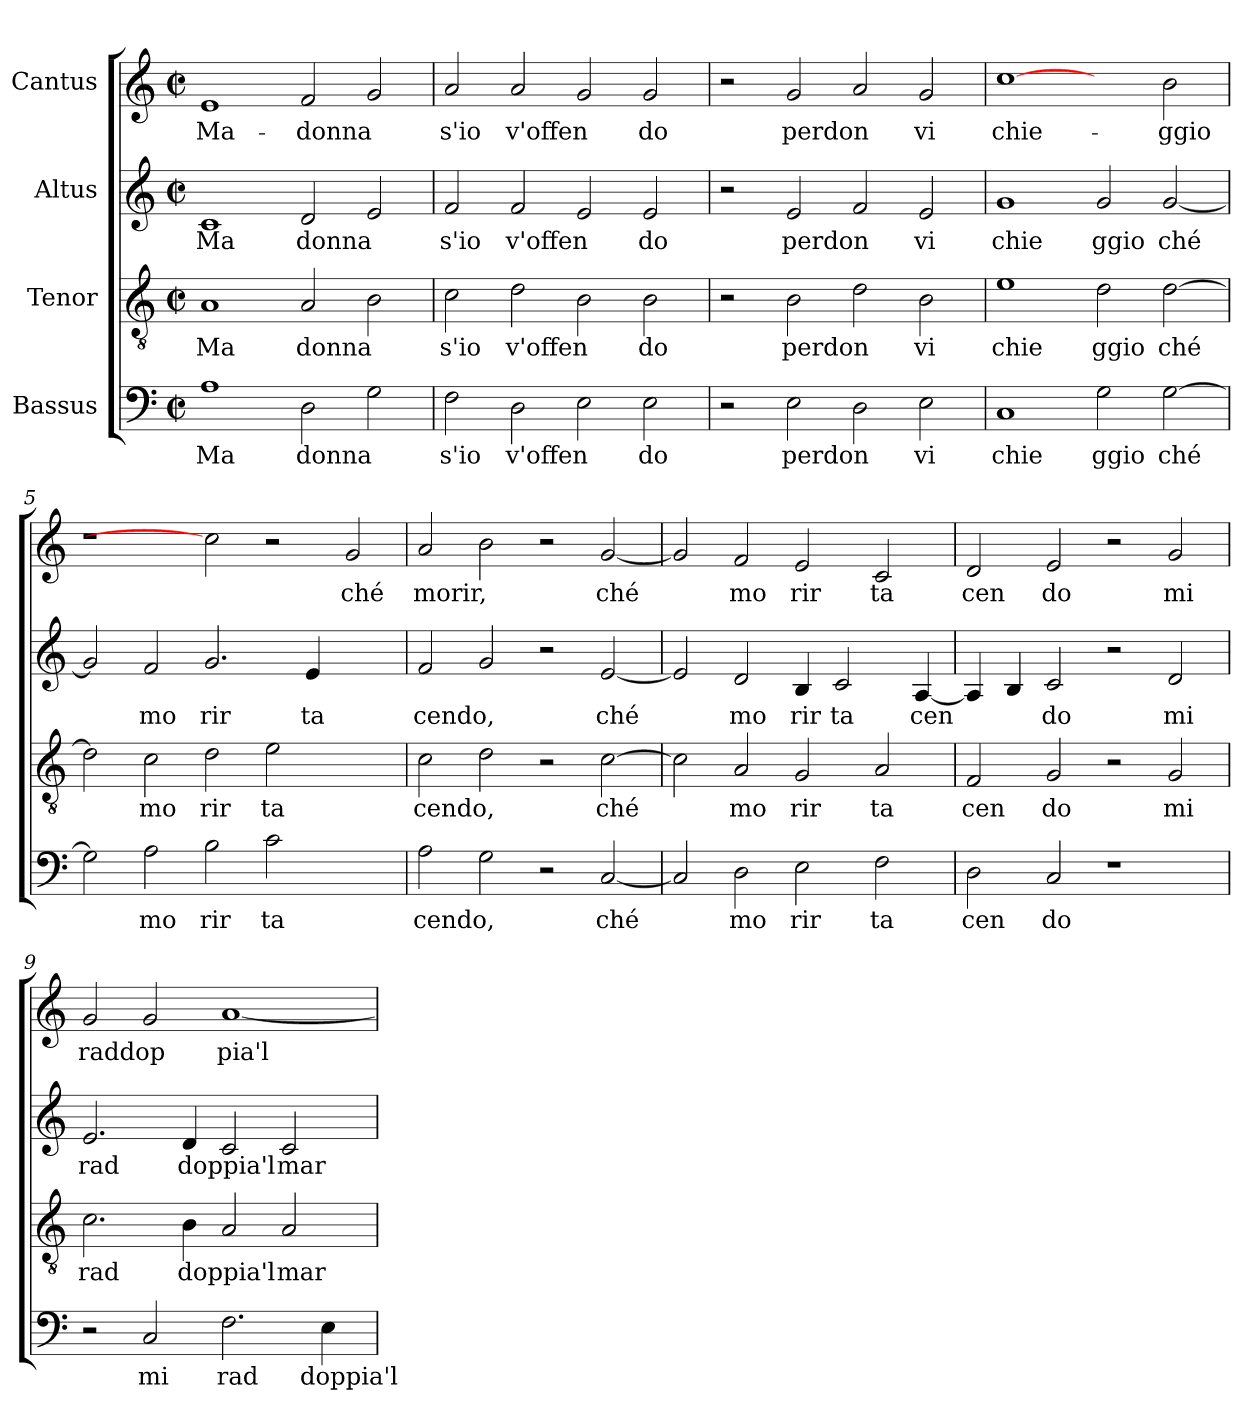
**kern	**text	**kern	**text	**kern	**text	**kern	**text
*part4	*part4	*part3	*part3	*part2	*part2	*part1	*part1
*staff4	*staff4	*staff3	*staff3	*staff2	*staff2	*staff1	*staff1
*I"Bassus	*	*I"Tenor	*	*I"Altus	*	*I"Cantus	*
!!LO:PB:g=z
*stria5	*	*stria5	*	*stria5	*	*stria5	*
*clefF4	*	*clefGv2	*	*clefG2	*	*clefG2	*
*k[]	*	*k[]	*	*k[]	*	*k[]	*
*C:	*	*C:	*	*C:	*	*C:	*
*M2/2	*	*M2/2	*	*M2/2	*	*M2/2	*
*met(c|)	*	*met(c|)	*	*met(c|)	*	*met(c|)	*
=1	=1	=1	=1	=1	=1	=1	=1
!	!LO:LY:b:cj	!	!LO:LY:b:cj	!	!LO:LY:b:cj	!	!LO:LY:b:cj
1A	Ma	1A	Ma	1c	Ma	1e	Ma-
!	!LO:LY:b:cj	!	!LO:LY:b:cj	!	!LO:LY:b:cj	!	!LO:LY:b:cj
2D\	donna	2A/	donna	2d/	donna	2f/	-donna
!	!LO:LY:b:cj	!	!LO:LY:b:cj	!	!LO:LY:b:cj	!	!LO:LY:b:cj
2G\	.	2B\	.	2e/	.	2g/	.
=2	=2	=2	=2	=2	=2	=2	=2
!	!LO:LY:b:cj	!	!LO:LY:b:cj	!	!LO:LY:b:cj	!	!LO:LY:b:cj
2F\	s'io	2c\	s'io	2f/	s'io	2a/	s'io
!	!LO:LY:b:cj	!	!LO:LY:b:cj	!	!LO:LY:b:cj	!	!LO:LY:b:cj
2D\	v'offen	2d\	v'offen	2f/	v'offen	2a/	v'offen-
!	!LO:LY:b:cj	!	!LO:LY:b:cj	!	!LO:LY:b:cj	!	!LO:LY:b:cj
2E\	.	2B\	.	2e/	.	2g/	--
!	!LO:LY:b:cj	!	!LO:LY:b:cj	!	!LO:LY:b:cj	!	!LO:LY:b:cj
2E\	do	2B\	do	2e/	do	2g/	-do
=3	=3	=3	=3	=3	=3	=3	=3
2r	.	2r	.	2r	.	2r	.
!	!LO:LY:b:cj	!	!LO:LY:b:cj	!	!LO:LY:b:cj	!	!LO:LY:b:cj
2E\	perdon	2B\	perdon	2e/	perdon	2g/	perdon
!	!LO:LY:b:cj	!	!LO:LY:b:cj	!	!LO:LY:b:cj	!	!LO:LY:b:cj
2D\	.	2d\	.	2f/	.	2a/	.
!	!LO:LY:b:cj	!	!LO:LY:b:cj	!	!LO:LY:b:cj	!	!LO:LY:b:cj
2E\	vi	2B\	vi	2e/	vi	2g/	vi
=4	=4	=4	=4	=4	=4	=4	=4
!	!LO:LY:b:cj	!	!LO:LY:b:cj	!	!LO:LY:b:cj	!	!LO:LY:b:cj
1C	chie	1e	chie	1g	chie	[1cc	chie-
!	!LO:LY:b:cj	!	!LO:LY:b:cj	!	!LO:LY:b:cj	!	!
2G\	ggio	2d\	ggio	2g/	ggio	2ryy	.
!	!LO:LY:b:cj	!	!LO:LY:b:cj	!	!LO:LY:b:cj	!	!LO:LY:b:cj
[>2G\	ché	[>2d\	ché	[<2g/	ché	2b\	-ggio
=5	=5	=5	=5	=5	=5	=5	=5
!	!LO:LY:b:cj	!	!LO:LY:b:cj	!	!LO:LY:b:cj	!	!
2G\]	.	2d\]	.	2g/]	.	1r	.
!	!LO:LY:b:cj	!	!LO:LY:b:cj	!	!LO:LY:b:cj	!	!
2A\	mo	2c\	mo	2f/	mo	.	.
!	!LO:LY:b:cj	!	!LO:LY:b:cj	!	!LO:LY:b:cj	!	!
2B\	rir	2d\	rir	2.g/	rir	2cc]	.
!	!LO:LY:b:cj	!	!LO:LY:b:cj	!	!	!	!
2c\	ta	2e\	ta	.	.	2r	.
!	!	!	!	!	!LO:LY:b:cj	!	!
.	.	.	.	4e/	ta	.	.
!	!	!	!	!	!	!	!LO:LY:b:cj
2ryy	.	2ryy	.	2ryy	.	2g/	ché
=6	=6	=6	=6	=6	=6	=6	=6
!	!LO:LY:b:cj	!	!LO:LY:b:cj	!	!LO:LY:b:cj	!	!LO:LY:b:cj
2A\	cendo,	2c\	cendo,	2f/	cendo,	2a/	morir,
!	!LO:LY:b:cj	!	!LO:LY:b:cj	!	!LO:LY:b:cj	!	!LO:LY:b:cj
2G\	.	2d\	.	2g/	.	2b\	.
2r	.	2r	.	2r	.	2r	.
!	!LO:LY:b:cj	!	!LO:LY:b:cj	!	!LO:LY:b:cj	!	!LO:LY:b:cj
[<2C/	ché	[<2c\	ché	[<2e/	ché	[<2g/	ché
!!LO:LB:g=z
=7	=7	=7	=7	=7	=7	=7	=7
!	!LO:LY:b:cj	!	!LO:LY:b:cj	!	!LO:LY:b:cj	!	!LO:LY:b:cj
2C/]	.	2c\]	.	2e/]	.	2g/]	.
!	!LO:LY:b:cj	!	!LO:LY:b:cj	!	!LO:LY:b:cj	!	!LO:LY:b:cj
2D\	mo	2A/	mo	2d/	mo	2f/	mo
!	!LO:LY:b:cj	!	!LO:LY:b:cj	!	!LO:LY:b:cj	!	!LO:LY:b:cj
2E\	rir	2G/	rir	4B/	rir	2e/	rir
!	!	!	!	!	!LO:LY:b:cj	!	!
.	.	.	.	2c/	ta	.	.
!	!LO:LY:b:cj	!	!LO:LY:b:cj	!	!	!	!LO:LY:b:cj
2F\	ta	2A/	ta	.	.	2c/	ta
!	!	!	!	!	!LO:LY:b:cj	!	!
.	.	.	.	[<4A/	cen	.	.
=8	=8	=8	=8	=8	=8	=8	=8
!	!LO:LY:b:cj	!	!LO:LY:b:cj	!	!LO:LY:b:cj	!	!LO:LY:b:cj
2D\	cen	2F/	cen	4A/]	.	2d/	cen
!	!	!	!	!	!LO:LY:b:cj	!	!
.	.	.	.	4B/	.	.	.
!	!LO:LY:b:cj	!	!LO:LY:b:cj	!	!LO:LY:b:cj	!	!LO:LY:b:cj
2C/	do	2G/	do	2c/	do	2e/	do
1r	.	2r	.	2r	.	2r	.
!	!	!	!LO:LY:b:cj	!	!LO:LY:b:cj	!	!LO:LY:b:cj
.	.	2G/	mi	2d/	mi	2g/	mi
=9	=9	=9	=9	=9	=9	=9	=9
!	!	!	!LO:LY:b:cj	!	!LO:LY:b:cj	!	!LO:LY:b:cj
2r	.	2.c\	rad	2.e/	rad	2g/	raddop
!	!LO:LY:b:cj	!	!	!	!	!	!LO:LY:b:cj
2C/	mi	.	.	.	.	2g/	.
!	!	!	!LO:LY:b:cj	!	!LO:LY:b:cj	!	!
.	.	4B\	doppia'l	4d/	doppia'l	.	.
!	!LO:LY:b:cj	!	!LO:LY:b:cj	!	!LO:LY:b:cj	!	!LO:LY:b:cj
2.F\	rad	2A/	.	2c/	.	[<1a	pia'l
!	!	!	!LO:LY:b:cj	!	!LO:LY:b:cj	!	!
.	.	2A/	mar	2c/	mar	.	.
!	!LO:LY:b:cj	!	!	!	!	!	!
4E\	doppia'l	.	.	.	.	.	.
=	=	=	=	=	=	=	=
*-	*-	*-	*-	*-	*-	*-	*-
